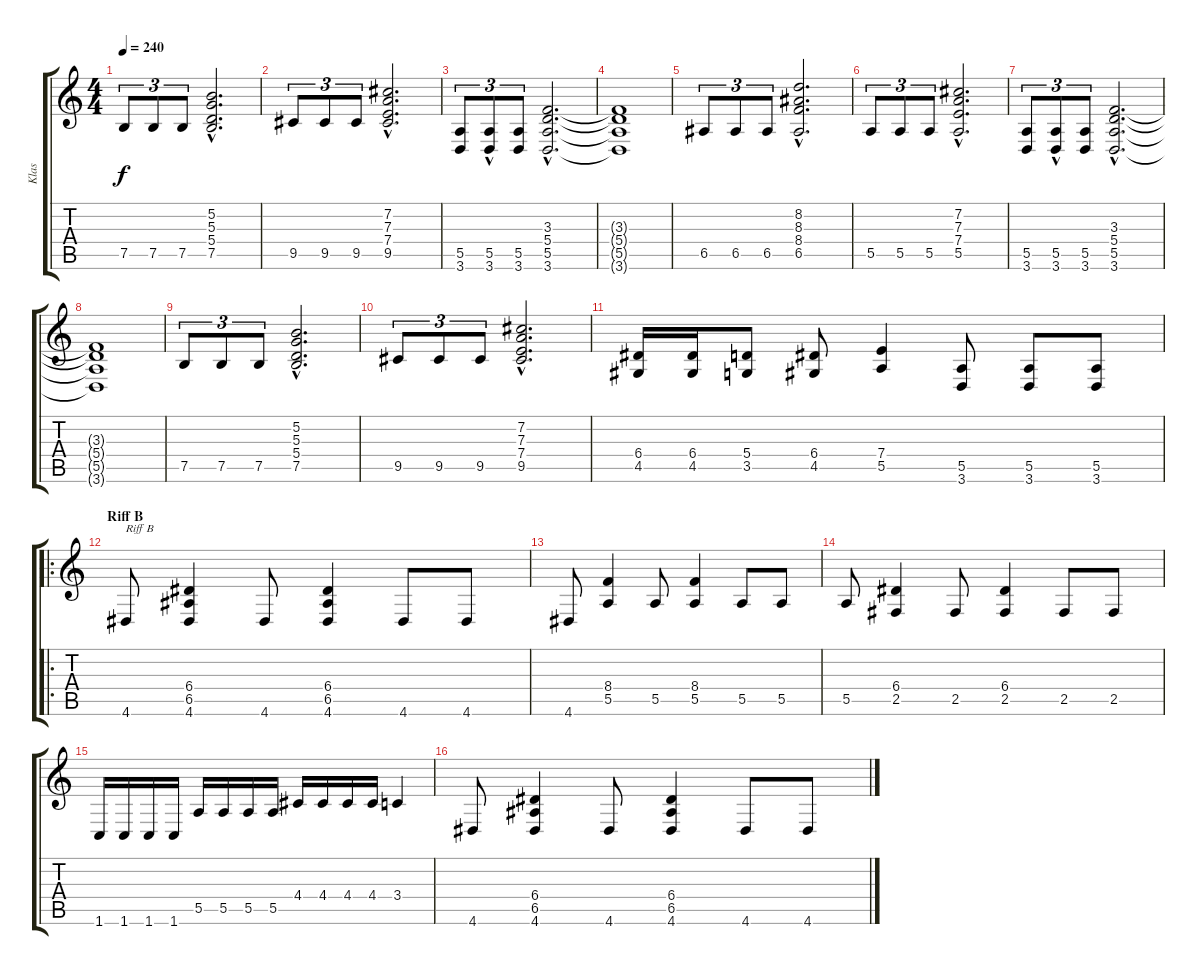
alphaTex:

\track ("Klas" "Klas") {instrument distortionguitar}
\staff {score tabs}
\tuning (B3 Gb3 D3 A2 E2 B1) {hide}
\ts (4 4)
\tempo 240
\clef g2
\ks c
7.5.8{tu (3 2) dy f} 7.5.8{tu (3 2)} 7.5.8{tu (3 2)} (5.2{hac} 5.3{hac} 5.4{hac} 7.5{hac}).2{d} |
9.5.8{tu (3 2)} 9.5.8{tu (3 2)} 9.5.8{tu (3 2)} (7.2{hac} 7.3{hac} 7.4{hac} 9.5{hac}).2{d} |
(5.5 3.6).8{tu (3 2)} (5.5 3.6{hac}).8{tu (3 2)} (5.5 3.6).8{tu (3 2)} (3.3{hac} 5.4{hac} 5.5{hac} 3.6{hac}).2{d} |
(3.3{t} 5.4{t} 5.5{t} 3.6{t}).1 |
6.5.8{tu (3 2)} 6.5.8{tu (3 2)} 6.5.8{tu (3 2)} (8.2{hac} 8.3{hac} 8.4{hac} 6.5{hac}).2{d} |
5.5.8{tu (3 2)} 5.5.8{tu (3 2)} 5.5.8{tu (3 2)} (7.2{hac} 7.3{hac} 7.4{hac} 5.5{hac}).2{d} |
(5.5 3.6).8{tu (3 2)} (5.5 3.6{hac}).8{tu (3 2)} (5.5 3.6).8{tu (3 2)} (3.3{hac} 5.4{hac} 5.5{hac} 3.6{hac}).2{d} |
(3.3{t} 5.4{t} 5.5{t} 3.6{t}).1 |
7.5.8{tu (3 2)} 7.5.8{tu (3 2)} 7.5.8{tu (3 2)} (5.2{hac} 5.3{hac} 5.4{hac} 7.5{hac}).2{d} |
9.5.8{tu (3 2)} 9.5.8{tu (3 2)} 9.5.8{tu (3 2)} (7.2{hac} 7.3{hac} 7.4{hac} 9.5{hac}).2{d} |
(6.4 4.5).16 (6.4 4.5).16 (5.4 3.5).8 (6.4 4.5).8 (7.4 5.5).4 (5.5 3.6).8 (5.5 3.6).8 (5.5 3.6).8 |
\ro
\section ("" "Riff B")
4.6.8{txt "Riff B"} (6.4 6.5 4.6).4 4.6.8 (6.4 6.5 4.6).4 4.6.8 4.6.8 |
4.6.8 (8.4 5.5).4 5.5.8 (8.4 5.5).4 5.5.8 5.5.8 |
5.5.8 (6.4 2.5).4 2.5.8 (6.4 2.5).4 2.5.8 2.5.8 |
1.6.16 1.6.16 1.6.16 1.6.16 5.5.16 5.5.16 5.5.16 5.5.16 4.4.16 4.4.16 4.4.16 4.4.16 3.4.4 |
4.6.8 (6.4 6.5 4.6).4 4.6.8 (6.4 6.5 4.6).4 4.6.8 4.6.8
